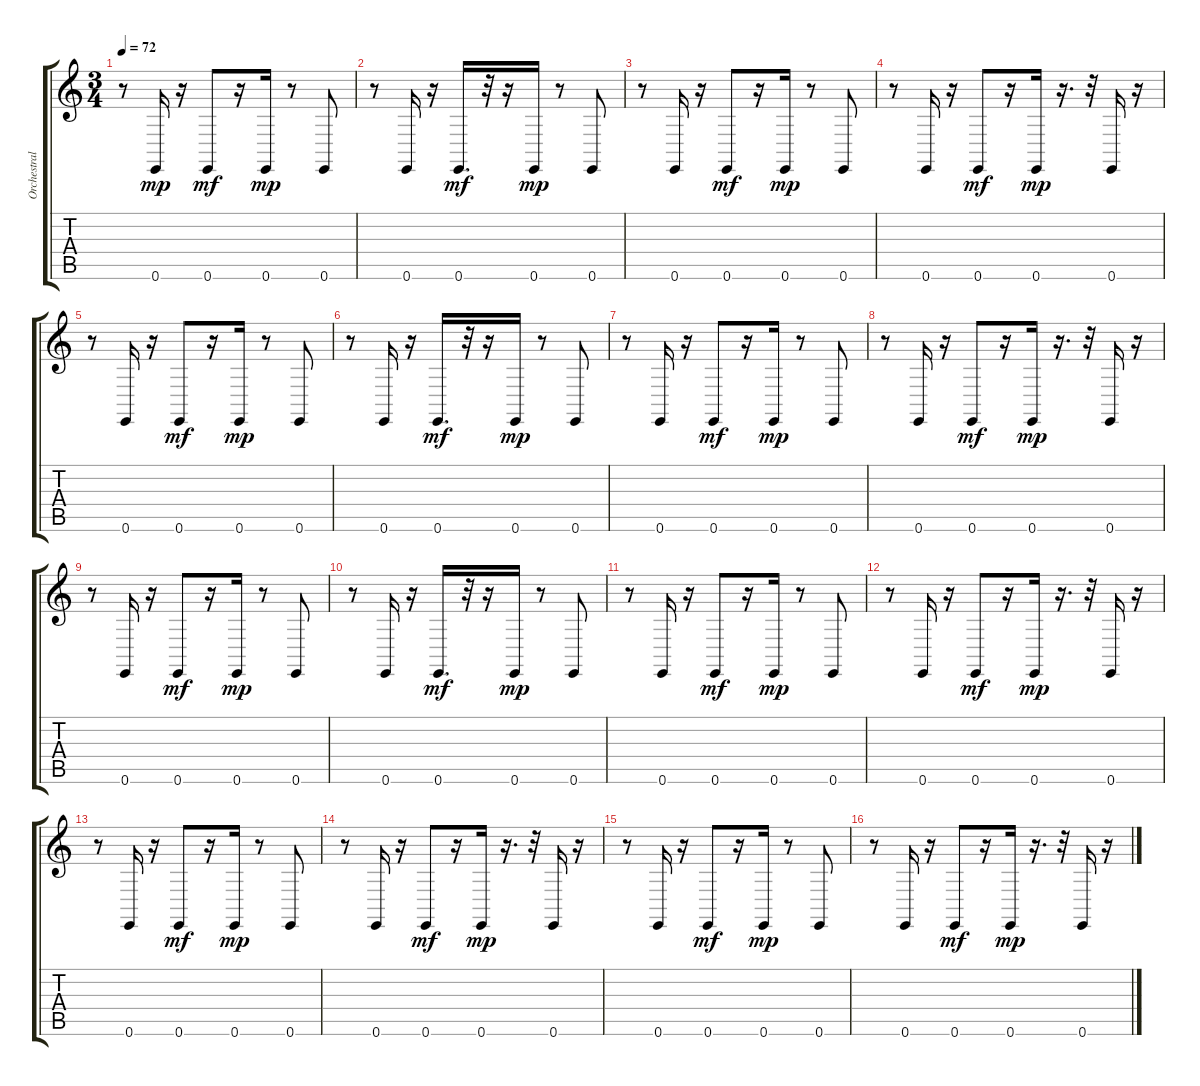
\track ("Orchestral Set" "Orchestral") {instrument stringensemble1}
\staff {score tabs}
\tuning (E4 B3 G3 D3 A2 E2) {hide}
\ts (3 4)
\tempo 72
\clef g2
\ks c
r.8{dy mp} 0.6.16 r.16 0.6.8{dy mf} r.16 0.6.16{dy mp} r.8 0.6.8 |
r.8 0.6.16 r.16 0.6.16{d dy mf} r.32 r.16 0.6.16{dy mp} r.8 0.6.8 |
r.8 0.6.16 r.16 0.6.8{dy mf} r.16 0.6.16{dy mp} r.8 0.6.8 |
r.8 0.6.16 r.16 0.6.8{dy mf} r.16 0.6.16{dy mp} r.16{d} r.32 0.6.16 r.16 |
r.8 0.6.16 r.16 0.6.8{dy mf} r.16 0.6.16{dy mp} r.8 0.6.8 |
r.8{volume 11} 0.6.16 r.16 0.6.16{d dy mf} r.32 r.16 0.6.16{dy mp} r.8 0.6.8 |
r.8 0.6.16 r.16 0.6.8{dy mf} r.16 0.6.16{dy mp} r.8 0.6.8 |
r.8 0.6.16 r.16 0.6.8{dy mf} r.16 0.6.16{dy mp} r.16{d} r.32 0.6.16 r.16 |
r.8 0.6.16 r.16 0.6.8{dy mf} r.16 0.6.16{dy mp} r.8 0.6.8 |
r.8 0.6.16 r.16 0.6.16{d dy mf} r.32 r.16 0.6.16{dy mp} r.8 0.6.8 |
r.8 0.6.16 r.16 0.6.8{dy mf} r.16 0.6.16{dy mp} r.8 0.6.8 |
r.8 0.6.16 r.16 0.6.8{dy mf} r.16 0.6.16{dy mp} r.16{d} r.32 0.6.16 r.16 |
r.8 0.6.16 r.16 0.6.8{dy mf} r.16 0.6.16{dy mp} r.8 0.6.8 |
r.8 0.6.16 r.16 0.6.8{dy mf} r.16 0.6.16{dy mp} r.16{d} r.32 0.6.16 r.16 |
r.8 0.6.16 r.16 0.6.8{dy mf} r.16 0.6.16{dy mp} r.8 0.6.8 |
r.8 0.6.16 r.16 0.6.8{dy mf} r.16 0.6.16{dy mp} r.16{d} r.32 0.6.16 r.16
